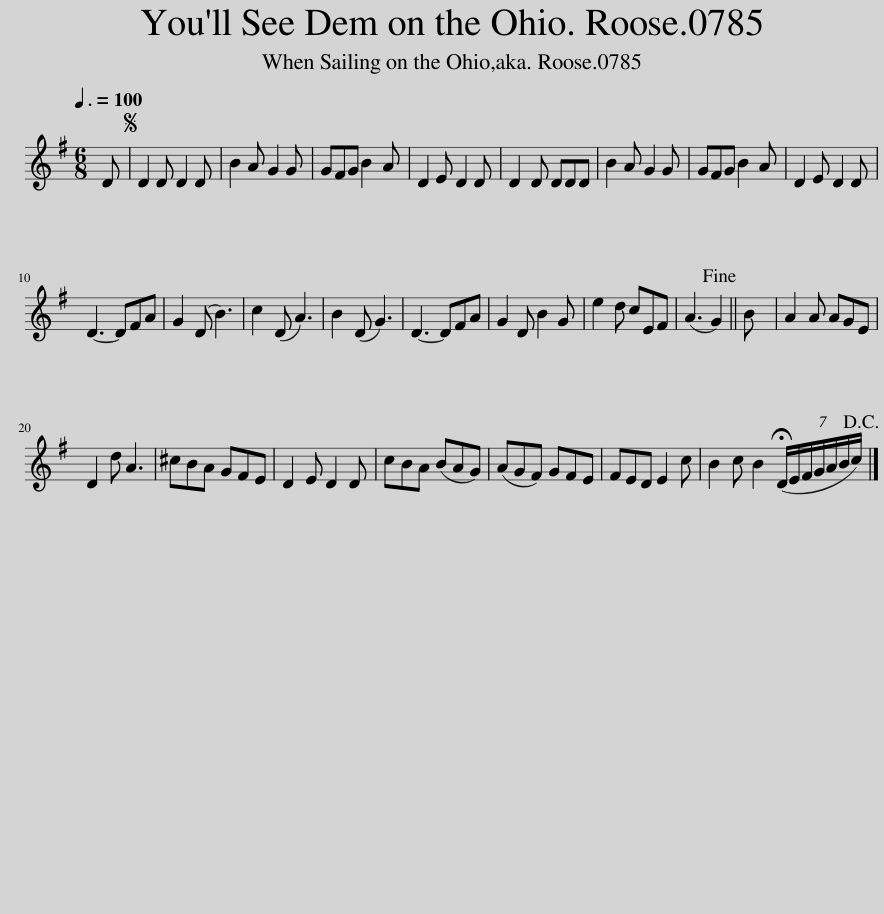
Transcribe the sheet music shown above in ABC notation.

X:1
L:1/8
Q:3/8=100
M:6/8
I:linebreak $
K:G
V:1 treble
V:1
 D |S D2 D D2 D | B2 A G2 G | GFG B2 A | D2 E D2 D | %5
 D2 D DDD | B2 A G2 G | GFG B2 A | D2 E D2 D |$ D3- DFA | %10
 G2 (D B3) | c2 (D A3) | B2 (D G3) | D3- DFA | G2 D B2 G | %15
 e2 d cEF | (A3 G2)!fine! || B | A2 A AGE |$ D2 d A3 | %20
 ^cBA GFE | D2 E D2 D | cBA (BAG) | (AGF) GFE | FED E2 c | %25
 B2 c B2 (7:2:7(!fermata!D/E/F/G/A/B/c/)!D.C.! |] %26
